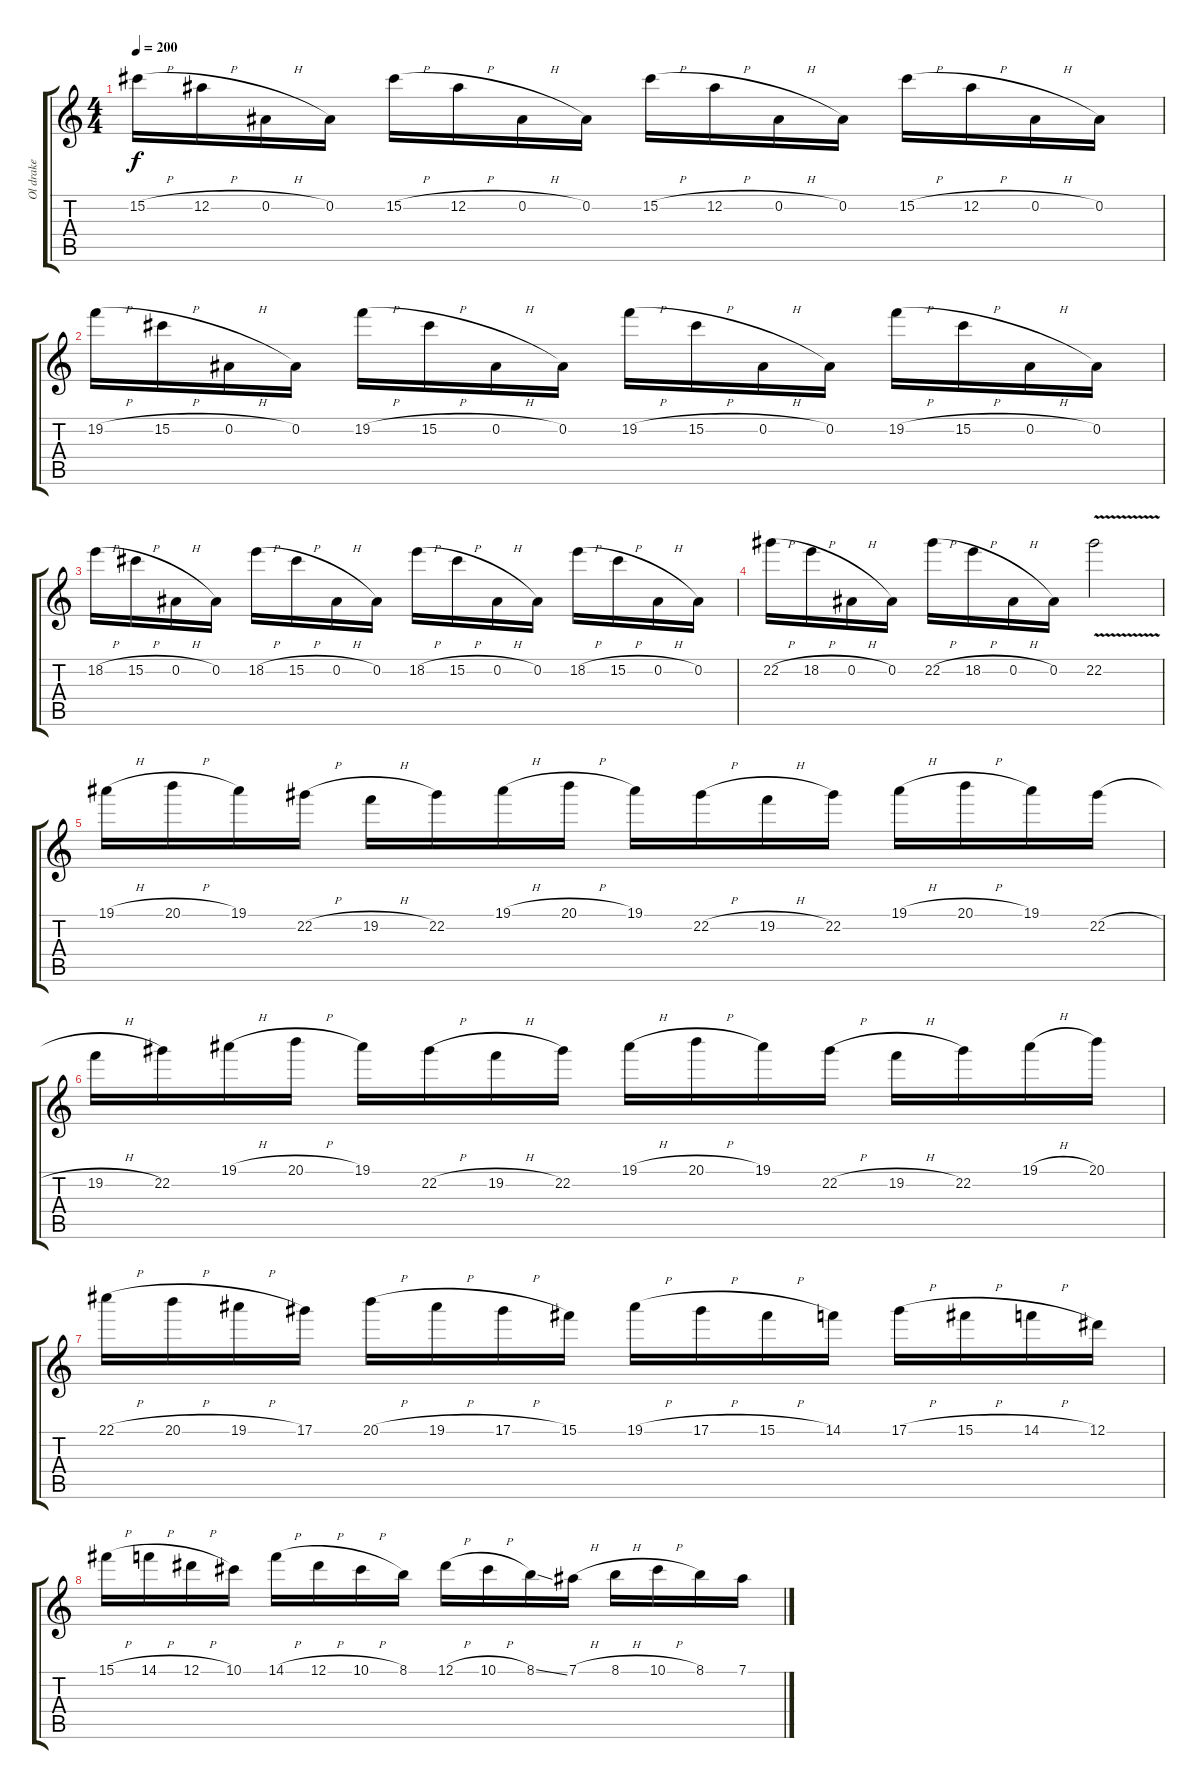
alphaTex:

\track ("Ol drake" "Ol drake") {instrument distortionguitar}
\staff {score tabs}
\tuning (Eb4 Bb3 Gb3 Db3 Ab2 Eb2) {hide}
\ts (4 4)
\tempo 200
\clef g2
\ks c
15.2{h}.16{dy f} 12.2{h}.16 0.2{h}.16 0.2.16 15.2{h}.16 12.2{h}.16 0.2{h}.16 0.2.16 15.2{h}.16 12.2{h}.16 0.2{h}.16 0.2.16 15.2{h}.16 12.2{h}.16 0.2{h}.16 0.2.16 |
19.2{h}.16 15.2{h}.16 0.2{h}.16 0.2.16 19.2{h}.16 15.2{h}.16 0.2{h}.16 0.2.16 19.2{h}.16 15.2{h}.16 0.2{h}.16 0.2.16 19.2{h}.16 15.2{h}.16 0.2{h}.16 0.2.16 |
18.2{h}.16 15.2{h}.16 0.2{h}.16 0.2.16 18.2{h}.16 15.2{h}.16 0.2{h}.16 0.2.16 18.2{h}.16 15.2{h}.16 0.2{h}.16 0.2.16 18.2{h}.16 15.2{h}.16 0.2{h}.16 0.2.16 |
22.2{h}.16 18.2{h}.16 0.2{h}.16 0.2.16 22.2{h}.16 18.2{h}.16 0.2{h}.16 0.2.16 22.2{v}.2 |
19.1{h}.16 20.1{h}.16 19.1.16 22.2{h}.16 19.2{h}.16 22.2.16 19.1{h}.16 20.1{h}.16 19.1.16 22.2{h}.16 19.2{h}.16 22.2.16 19.1{h}.16 20.1{h}.16 19.1.16 22.2{h}.16 |
19.2{h}.16 22.2.16 19.1{h}.16 20.1{h}.16 19.1.16 22.2{h}.16 19.2{h}.16 22.2.16 19.1{h}.16 20.1{h}.16 19.1.16 22.2{h}.16 19.2{h}.16 22.2.16 19.1{h}.16 20.1.16 |
22.1{h}.16 20.1{h}.16 19.1{h}.16 17.1.16 20.1{h}.16 19.1{h}.16 17.1{h}.16 15.1.16 19.1{h}.16 17.1{h}.16 15.1{h}.16 14.1.16 17.1{h}.16 15.1{h}.16 14.1{h}.16 12.1.16 |
15.1{h}.16 14.1{h}.16 12.1{h}.16 10.1.16 14.1{h}.16 12.1{h}.16 10.1{h}.16 8.1.16 12.1{h}.16 10.1{h}.16 8.1{ss}.16 7.1{h}.16 8.1{h}.16 10.1{h}.16 8.1.16 7.1.16
